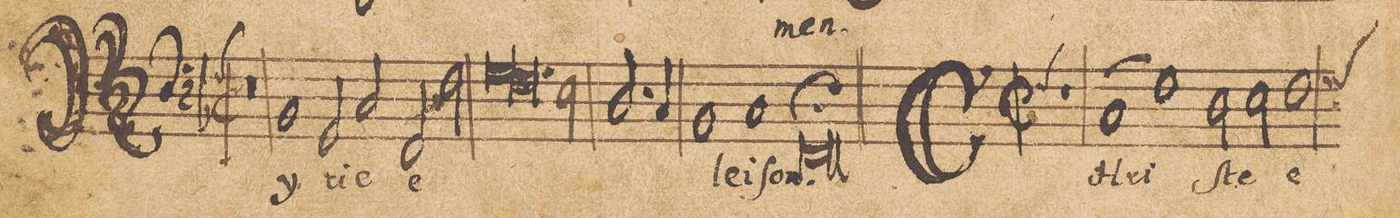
**kern	**text
*I"[Baſso]	*
*clefF4	*
*k[b-]	*
*met(c|)	*
*M2/1	*
*all\right	*
0r	.
=2-	=2-
1BB-	Ky-
2FF/	-ri-
2C/	-e
=3-	=3-
2FF/	e-
*2\right	*
2F\	.
*lig	*
1G	.
=4-	=4-
1.F	.
*Xlig	*
2E\	.
=5-	=5-
2.D/	.
4C/	.
1BB-	.
=6-	=6-
1C	-lei-
1FF;	-ſon.
=7||-	=7||-
*M2/1	*
*met(c|)	*
1r	.
(1C	CHri-
=8-	=8-
1F)	.
2D\	-ſte
2E\	.
=9-	=9-
*custos:G	*
1F	e-
*-	*-
